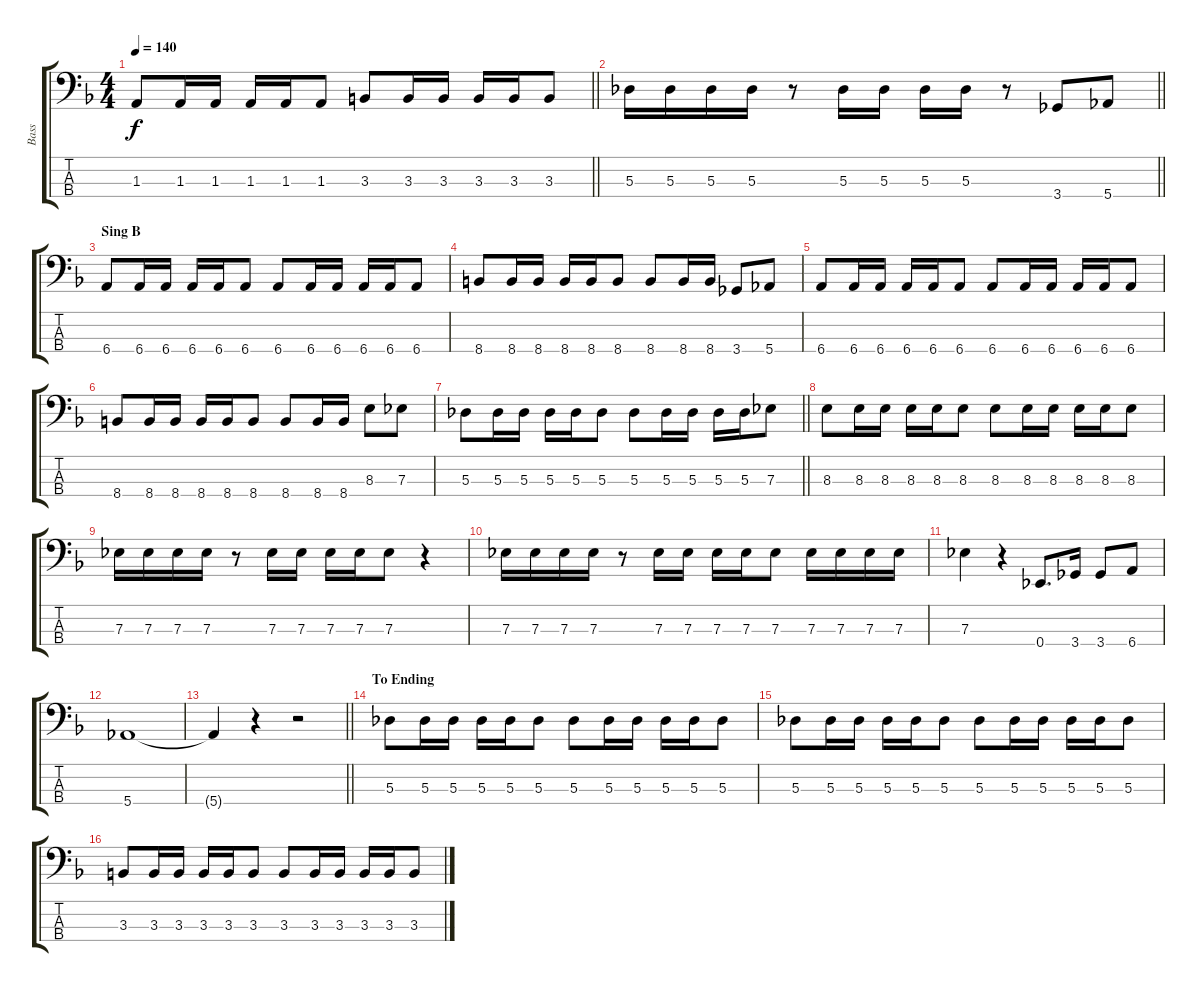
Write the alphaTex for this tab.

\track ("Bass" "Bass") {instrument electricbasspick}
\staff {score tabs}
\tuning (Gb2 Db2 Ab1 Eb1) {hide}
\ts (4 4)
\section ("" "")
\tempo 140
\clef f4
\barLineRight lightlight
\ks dminor
1.3.8{dy f} 1.3.16 1.3.16 1.3.16 1.3.16 1.3.8 3.3.8 3.3.16 3.3.16 3.3.16 3.3.16 3.3.8 |
\section ("" "")
\barLineRight lightlight
5.3.16 5.3.16 5.3.16 5.3.16 r.8 5.3.16 5.3.16 5.3.16 5.3.16 r.8 3.4.8 5.4.8 |
\section ("" "Sing B")
6.4.8 6.4.16 6.4.16 6.4.16 6.4.16 6.4.8 6.4.8 6.4.16 6.4.16 6.4.16 6.4.16 6.4.8 |
8.4.8 8.4.16 8.4.16 8.4.16 8.4.16 8.4.8 8.4.8 8.4.16 8.4.16 3.4.8 5.4.8 |
6.4.8 6.4.16 6.4.16 6.4.16 6.4.16 6.4.8 6.4.8 6.4.16 6.4.16 6.4.16 6.4.16 6.4.8 |
8.4.8 8.4.16 8.4.16 8.4.16 8.4.16 8.4.8 8.4.8 8.4.16 8.4.16 8.3.8 7.3.8 |
\barLineRight lightlight
5.3.8 5.3.16 5.3.16 5.3.16 5.3.16 5.3.8 5.3.8 5.3.16 5.3.16 5.3.16 5.3.16 7.3.8 |
8.3.8 8.3.16 8.3.16 8.3.16 8.3.16 8.3.8 8.3.8 8.3.16 8.3.16 8.3.16 8.3.16 8.3.8 |
7.3.16 7.3.16 7.3.16 7.3.16 r.8 7.3.16 7.3.16 7.3.16 7.3.16 7.3.8 r.4 |
7.3.16 7.3.16 7.3.16 7.3.16 r.8 7.3.16 7.3.16 7.3.16 7.3.16 7.3.8 7.3.16 7.3.16 7.3.16 7.3.16 |
7.3.4 r.4 0.4.8{d} 3.4.16 3.4.8 6.4.8 |
5.4.1 |
\barLineRight lightlight
5.4{t}.4 r.4 r.2 |
\section ("" "To Ending")
5.3.8 5.3.16 5.3.16 5.3.16 5.3.16 5.3.8 5.3.8 5.3.16 5.3.16 5.3.16 5.3.16 5.3.8 |
5.3.8 5.3.16 5.3.16 5.3.16 5.3.16 5.3.8 5.3.8 5.3.16 5.3.16 5.3.16 5.3.16 5.3.8 |
3.3.8 3.3.16 3.3.16 3.3.16 3.3.16 3.3.8 3.3.8 3.3.16 3.3.16 3.3.16 3.3.16 3.3.8
